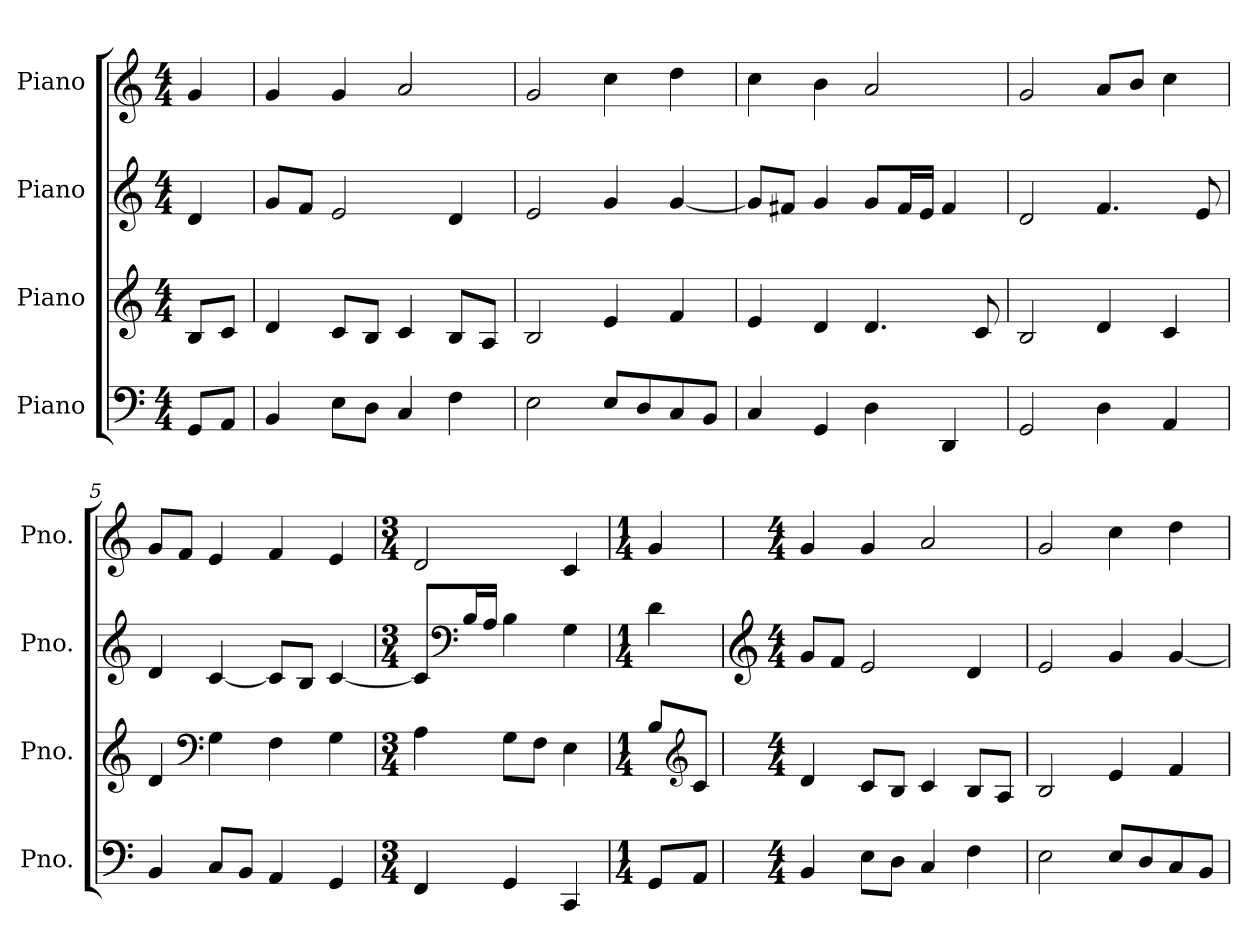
**kern	**kern	**kern	**kern
*part4	*part3	*part2	*part1
*staff4	*staff3	*staff2	*staff1
*I"Piano	*I"Piano	*I"Piano	*I"Piano
*I'Pno.	*I'Pno.	*I'Pno.	*I'Pno.
*clefF4	*clefG2	*clefG2	*clefG2
*k[]	*k[]	*k[]	*k[]
*M4/4	*M4/4	*M4/4	*M4/4
*MM120	*MM120	*MM120	*MM120
=	=	=	=
8GG/L	8B/L	4d/	4g/
8AA/J	8c/J	.	.
=1	=1	=1	=1
4BB/	4d/	8g/L	4g/
.	.	8f/J	.
8E\L	8c/L	2e/	4g/
8D\J	8B/J	.	.
4C/	4c/	.	2a/
4F\	8B/L	4d/	.
.	8A/J	.	.
=2	=2	=2	=2
2E\	2B/	2e/	2g/
8E/L	4e/	4g/	4cc\
8D/	.	.	.
8C/	4f/	[4g/	4dd\
8BB/J	.	.	.
=3	=3	=3	=3
4C/	4e/	8g/L]	4cc\
.	.	8f#X/J	.
4GG/	4d/	4g/	4b\
4D\	4.d/	8g/L	2a/
.	.	16f#/L	.
.	.	16e/JJ	.
4DD/	.	4f#/	.
.	8c/	.	.
=4	=4	=4	=4
2GG/	2B/	2d/	2g/
4D\	4d/	4.f/	8a/L
.	.	.	8b/J
4AA/	4c/	.	4cc\
.	.	8e/	.
=5	=5	=5	=5
4BB/	4d/	4d/	8g/L
.	.	.	8f/J
*	*clefF4	*	*
8C/L	4G\	[4c/	4e/
8BB/J	.	.	.
4AA/	4F\	8c/L]	4f/
.	.	8B/J	.
4GG/	4G\	[4c/	4e/
!!LO:LB:g=z
=6	=6	=6	=6
*M3/4	*M3/4	*M3/4	*M3/4
4FF/	4A\	8c/L]	2d/
*	*	*clefF4	*
.	.	16B/L	.
.	.	16A/JJ	.
4GG/	8G\L	4B\	.
.	8F\J	.	.
4CC/	4E\	4G\	4c/
=7	=7	=7	=7
*M1/4	*M1/4	*M1/4	*M1/4
8GG/L	8B/L	4d\	4g/
*	*clefG2	*	*
8AA/J	8c/J	.	.
=8	=8	=8	=8
*	*	*clefG2	*
*M4/4	*M4/4	*M4/4	*M4/4
4BB/	4d/	8g/L	4g/
.	.	8f/J	.
8E\L	8c/L	2e/	4g/
8D\J	8B/J	.	.
4C/	4c/	.	2a/
4F\	8B/L	4d/	.
.	8A/J	.	.
=9	=9	=9	=9
2E\	2B/	2e/	2g/
8E/L	4e/	4g/	4cc\
8D/	.	.	.
8C/	4f/	[4g/	4dd\
8BB/J	.	.	.
=	=	=	=
*-	*-	*-	*-
